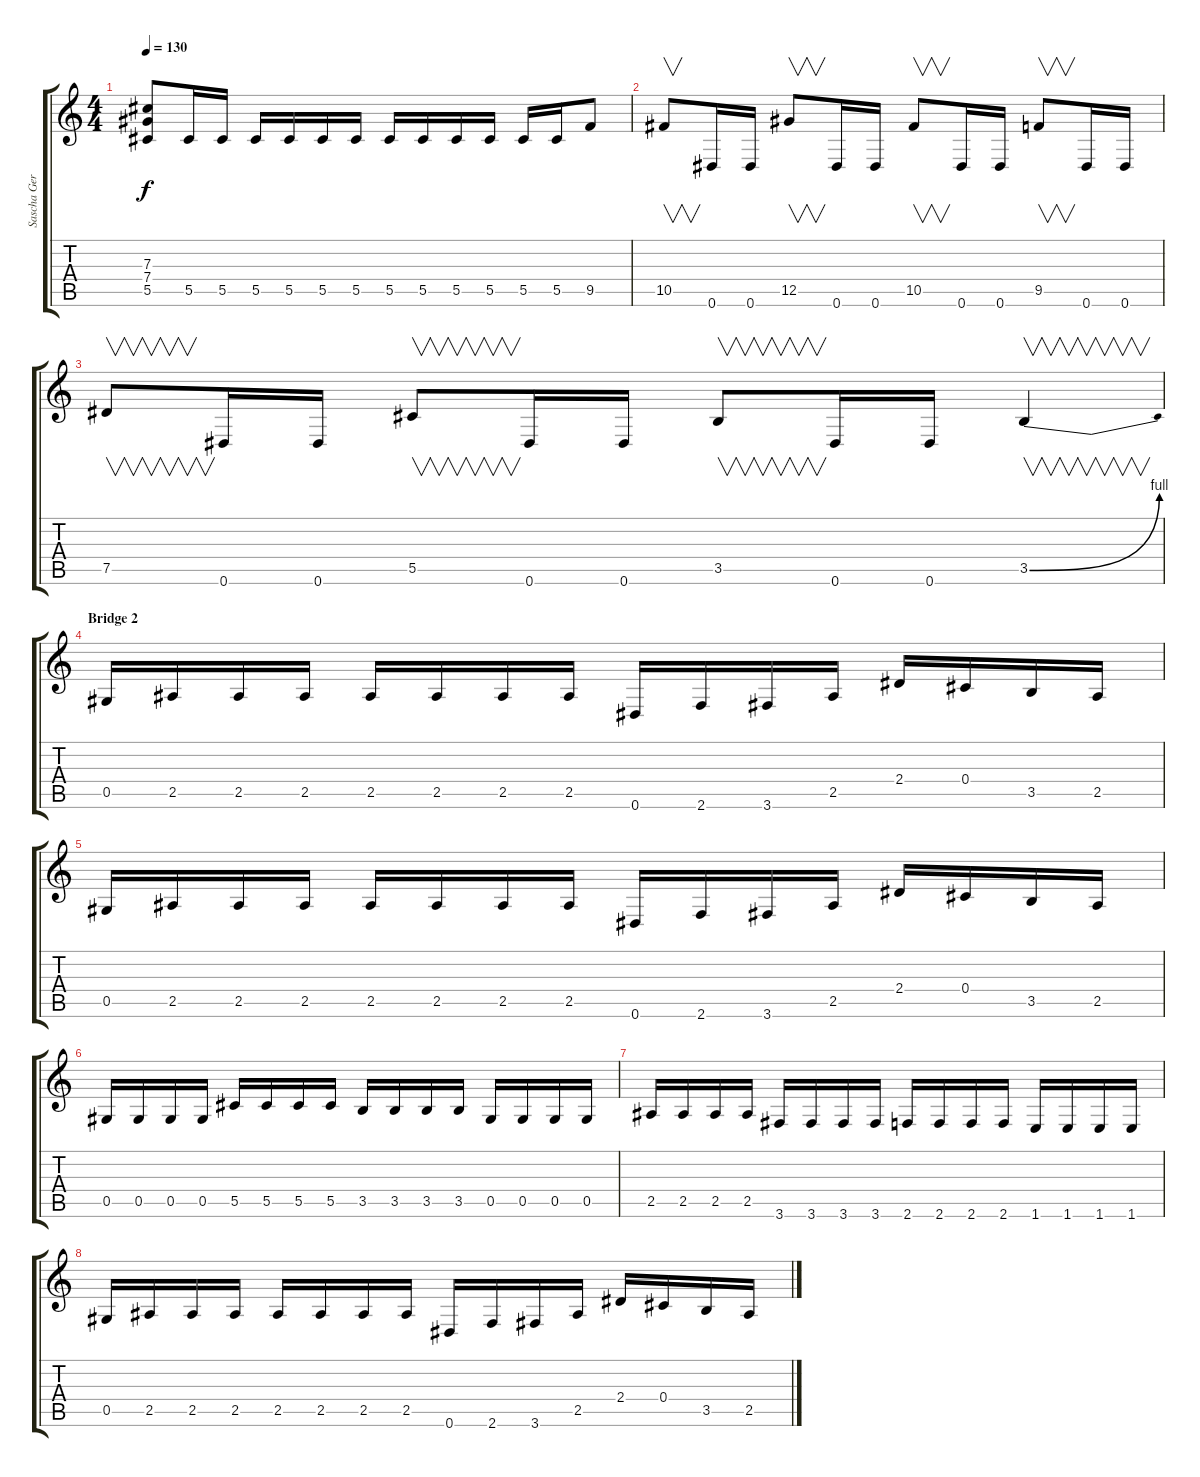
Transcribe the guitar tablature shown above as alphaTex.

\track ("Sascha Gerstner" "Sascha Ger") {instrument distortionguitar}
\staff {score tabs}
\tuning (Eb4 Bb3 Gb3 Db3 Ab2 Eb2) {hide}
\ts (4 4)
\tempo 130
\clef g2
\ks c
(7.3 7.4 5.5).8{dy f} 5.5.16 5.5.16 5.5.16 5.5.16 5.5.16 5.5.16 5.5.16 5.5.16 5.5.16 5.5.16 5.5.16 5.5.16 9.5.8 |
10.5.8{v} 0.6.16 0.6.16 12.5.8{v} 0.6.16 0.6.16 10.5.8{v} 0.6.16 0.6.16 9.5.8{v} 0.6.16 0.6.16 |
7.5.8{v} 0.6.16 0.6.16 5.5.8{v} 0.6.16 0.6.16 3.5.8{v} 0.6.16 0.6.16 3.5{be (bend 0 0 60 4)}.4{v} |
\section ("" "Bridge 2")
0.5.16 2.5.16 2.5.16 2.5.16 2.5.16 2.5.16 2.5.16 2.5.16 0.6.16 2.6.16 3.6.16 2.5.16 2.4.16 0.4.16 3.5.16 2.5.16 |
0.5.16 2.5.16 2.5.16 2.5.16 2.5.16 2.5.16 2.5.16 2.5.16 0.6.16 2.6.16 3.6.16 2.5.16 2.4.16 0.4.16 3.5.16 2.5.16 |
0.5.16 0.5.16 0.5.16 0.5.16 5.5.16 5.5.16 5.5.16 5.5.16 3.5.16 3.5.16 3.5.16 3.5.16 0.5.16 0.5.16 0.5.16 0.5.16 |
2.5.16 2.5.16 2.5.16 2.5.16 3.6.16 3.6.16 3.6.16 3.6.16 2.6.16 2.6.16 2.6.16 2.6.16 1.6.16 1.6.16 1.6.16 1.6.16 |
0.5.16 2.5.16 2.5.16 2.5.16 2.5.16 2.5.16 2.5.16 2.5.16 0.6.16 2.6.16 3.6.16 2.5.16 2.4.16 0.4.16 3.5.16 2.5.16
